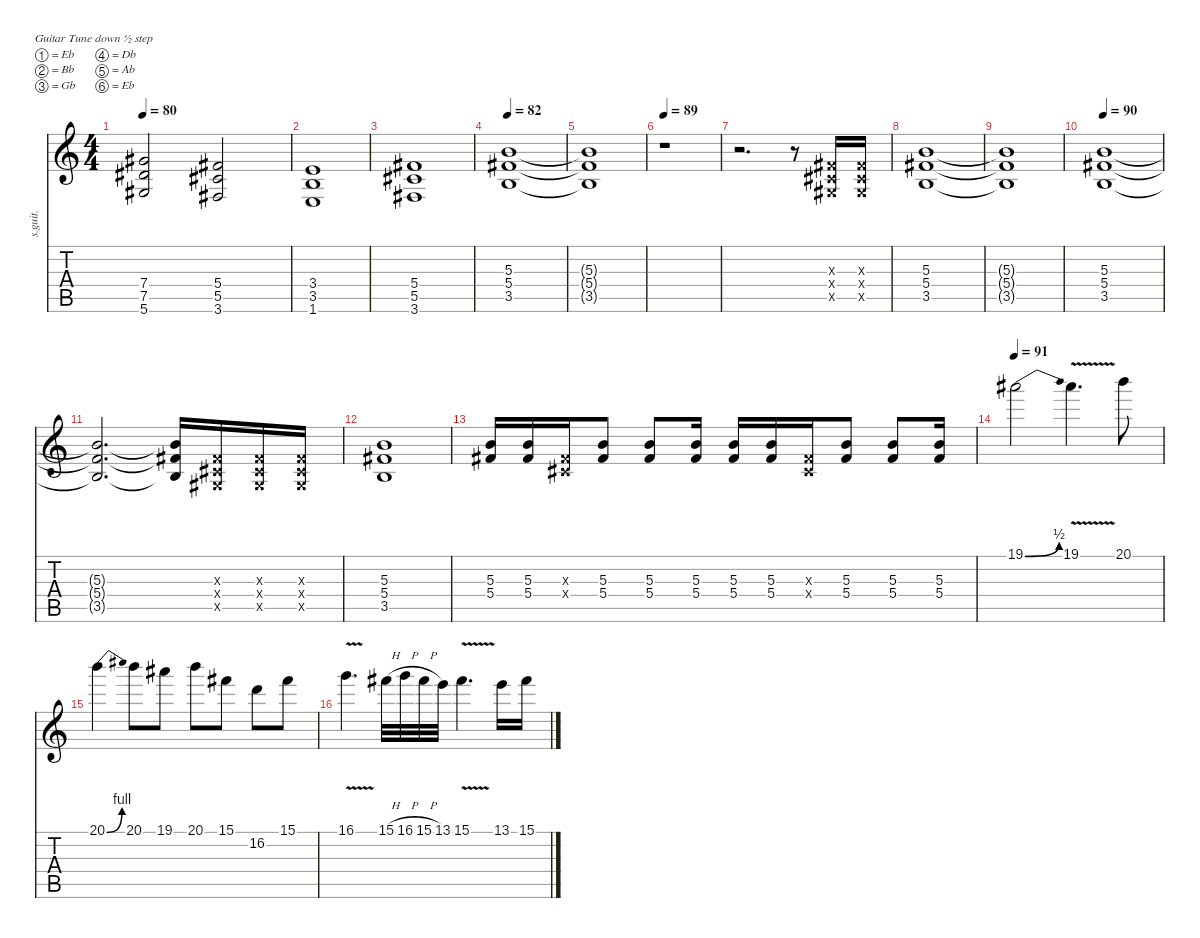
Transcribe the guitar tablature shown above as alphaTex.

\defaultSystemsLayout 4
\hideDynamics
\bracketExtendMode nobrackets
\track ("Slash (Lead)" "s.guit.") {instrument distortionguitar}
\staff {score tabs}
\tuning (Eb4 Bb3 Gb3 Db3 Ab2 Eb2)
\ts (4 4)
\tempo 80
\clef g2
\ks c
(7.4{acc #} 7.5{acc #} 5.6{acc #}).2{lyrics (0 "") lyrics (1 "") lyrics (2 "") lyrics (3 "") lyrics (4 "") dy f} (5.4{acc #} 5.5{acc #} 3.6{acc #}).2{lyrics (0 "") lyrics (1 "") lyrics (2 "") lyrics (3 "") lyrics (4 "")} |
(3.4 3.5 1.6).1{lyrics (0 "") lyrics (1 "") lyrics (2 "") lyrics (3 "") lyrics (4 "")} |
(5.4{acc #} 5.5{acc #} 3.6{acc #}).1{lyrics (0 "") lyrics (1 "") lyrics (2 "") lyrics (3 "") lyrics (4 "")} |
\tempo 82
(5.3 5.4{acc #} 3.5).1{lyrics (0 "") lyrics (1 "") lyrics (2 "") lyrics (3 "") lyrics (4 "")} |
(5.3{t} 5.4{t acc #} 3.5{t}).1{lyrics (0 "") lyrics (1 "") lyrics (2 "") lyrics (3 "") lyrics (4 "")} |
\tempo 89
r.1 |
r.2{d} r.8 (0.3{x acc #} 0.4{x acc #} 0.5{x acc #}).16{lyrics (0 "") lyrics (1 "") lyrics (2 "") lyrics (3 "") lyrics (4 "")} (0.3{x acc #} 0.4{x acc #} 0.5{x acc #}).16{lyrics (0 "") lyrics (1 "") lyrics (2 "") lyrics (3 "") lyrics (4 "")} |
(5.3 5.4{acc #} 3.5).1{lyrics (0 "") lyrics (1 "") lyrics (2 "") lyrics (3 "") lyrics (4 "")} |
(5.3{t} 5.4{t acc #} 3.5{t}).1{lyrics (0 "") lyrics (1 "") lyrics (2 "") lyrics (3 "") lyrics (4 "")} |
\tempo 90
(5.3 5.4{acc #} 3.5).1{lyrics (0 "") lyrics (1 "") lyrics (2 "") lyrics (3 "") lyrics (4 "")} |
(5.3{t} 5.4{t acc #} 3.5{t}).2{d lyrics (0 "") lyrics (1 "") lyrics (2 "") lyrics (3 "") lyrics (4 "")} (5.3{t} 5.4{t acc #} 3.5{t}).16{lyrics (0 "") lyrics (1 "") lyrics (2 "") lyrics (3 "") lyrics (4 "")} (0.3{x acc #} 0.4{x acc #} 0.5{x acc #}).16{lyrics (0 "") lyrics (1 "") lyrics (2 "") lyrics (3 "") lyrics (4 "")} (0.3{x acc #} 0.4{x acc #} 0.5{x acc #}).16{lyrics (0 "") lyrics (1 "") lyrics (2 "") lyrics (3 "") lyrics (4 "")} (0.3{x acc #} 0.4{x acc #} 0.5{x acc #}).16{lyrics (0 "") lyrics (1 "") lyrics (2 "") lyrics (3 "") lyrics (4 "")} |
(5.3 5.4{acc #} 3.5).1{lyrics (0 "") lyrics (1 "") lyrics (2 "") lyrics (3 "") lyrics (4 "")} |
(5.3 5.4{acc #}).16{lyrics (0 "") lyrics (1 "") lyrics (2 "") lyrics (3 "") lyrics (4 "")} (5.3 5.4{acc #}).16{lyrics (0 "") lyrics (1 "") lyrics (2 "") lyrics (3 "") lyrics (4 "")} (0.3{x acc #} 0.4{x acc #}).16{lyrics (0 "") lyrics (1 "") lyrics (2 "") lyrics (3 "") lyrics (4 "")} (5.3 5.4{acc #}).8{lyrics (0 "") lyrics (1 "") lyrics (2 "") lyrics (3 "") lyrics (4 "")} (5.3 5.4{acc #}).8{lyrics (0 "") lyrics (1 "") lyrics (2 "") lyrics (3 "") lyrics (4 "")} (5.3 5.4{acc #}).16{lyrics (0 "") lyrics (1 "") lyrics (2 "") lyrics (3 "") lyrics (4 "")} (5.3 5.4{acc #}).16{lyrics (0 "") lyrics (1 "") lyrics (2 "") lyrics (3 "") lyrics (4 "")} (5.3 5.4{acc #}).16{lyrics (0 "") lyrics (1 "") lyrics (2 "") lyrics (3 "") lyrics (4 "")} (0.3{x acc #} 0.4{x acc #}).16{lyrics (0 "") lyrics (1 "") lyrics (2 "") lyrics (3 "") lyrics (4 "")} (5.3 5.4{acc #}).8{lyrics (0 "") lyrics (1 "") lyrics (2 "") lyrics (3 "") lyrics (4 "")} (5.3 5.4{acc #}).8{lyrics (0 "") lyrics (1 "") lyrics (2 "") lyrics (3 "") lyrics (4 "")} (5.3 5.4{acc #}).16{lyrics (0 "") lyrics (1 "") lyrics (2 "") lyrics (3 "") lyrics (4 "")} |
\tempo 91
19.1{be (bend 0 0 30 2) acc #}.2{lyrics (0 "") lyrics (1 "") lyrics (2 "") lyrics (3 "") lyrics (4 "")} 19.1{v acc #}.4{d lyrics (0 "") lyrics (1 "") lyrics (2 "") lyrics (3 "") lyrics (4 "")} 20.1.8{lyrics (0 "") lyrics (1 "") lyrics (2 "") lyrics (3 "") lyrics (4 "")} |
20.1{be (bend 0 0 30 4)}.4{lyrics (0 "") lyrics (1 "") lyrics (2 "") lyrics (3 "") lyrics (4 "")} 20.1.8{lyrics (0 "") lyrics (1 "") lyrics (2 "") lyrics (3 "") lyrics (4 "")} 19.1{acc #}.8{lyrics (0 "") lyrics (1 "") lyrics (2 "") lyrics (3 "") lyrics (4 "")} 20.1.8{lyrics (0 "") lyrics (1 "") lyrics (2 "") lyrics (3 "") lyrics (4 "")} 15.1{acc #}.8{lyrics (0 "") lyrics (1 "") lyrics (2 "") lyrics (3 "") lyrics (4 "")} 16.2.8{lyrics (0 "") lyrics (1 "") lyrics (2 "") lyrics (3 "") lyrics (4 "")} 15.1{acc #}.8{lyrics (0 "") lyrics (1 "") lyrics (2 "") lyrics (3 "") lyrics (4 "")} |
16.1{v}.4{d lyrics (0 "") lyrics (1 "") lyrics (2 "") lyrics (3 "") lyrics (4 "")} 15.1{h acc #}.32{lyrics (0 "") lyrics (1 "") lyrics (2 "") lyrics (3 "") lyrics (4 "")} 16.1{h}.32{lyrics (0 "") lyrics (1 "") lyrics (2 "") lyrics (3 "") lyrics (4 "")} 15.1{h acc #}.32{lyrics (0 "") lyrics (1 "") lyrics (2 "") lyrics (3 "") lyrics (4 "")} 13.1.32{lyrics (0 "") lyrics (1 "") lyrics (2 "") lyrics (3 "") lyrics (4 "")} 15.1{v acc #}.4{d lyrics (0 "") lyrics (1 "") lyrics (2 "") lyrics (3 "") lyrics (4 "")} 13.1.16{lyrics (0 "") lyrics (1 "") lyrics (2 "") lyrics (3 "") lyrics (4 "")} 15.1{acc #}.16{lyrics (0 "") lyrics (1 "") lyrics (2 "") lyrics (3 "") lyrics (4 "")}
